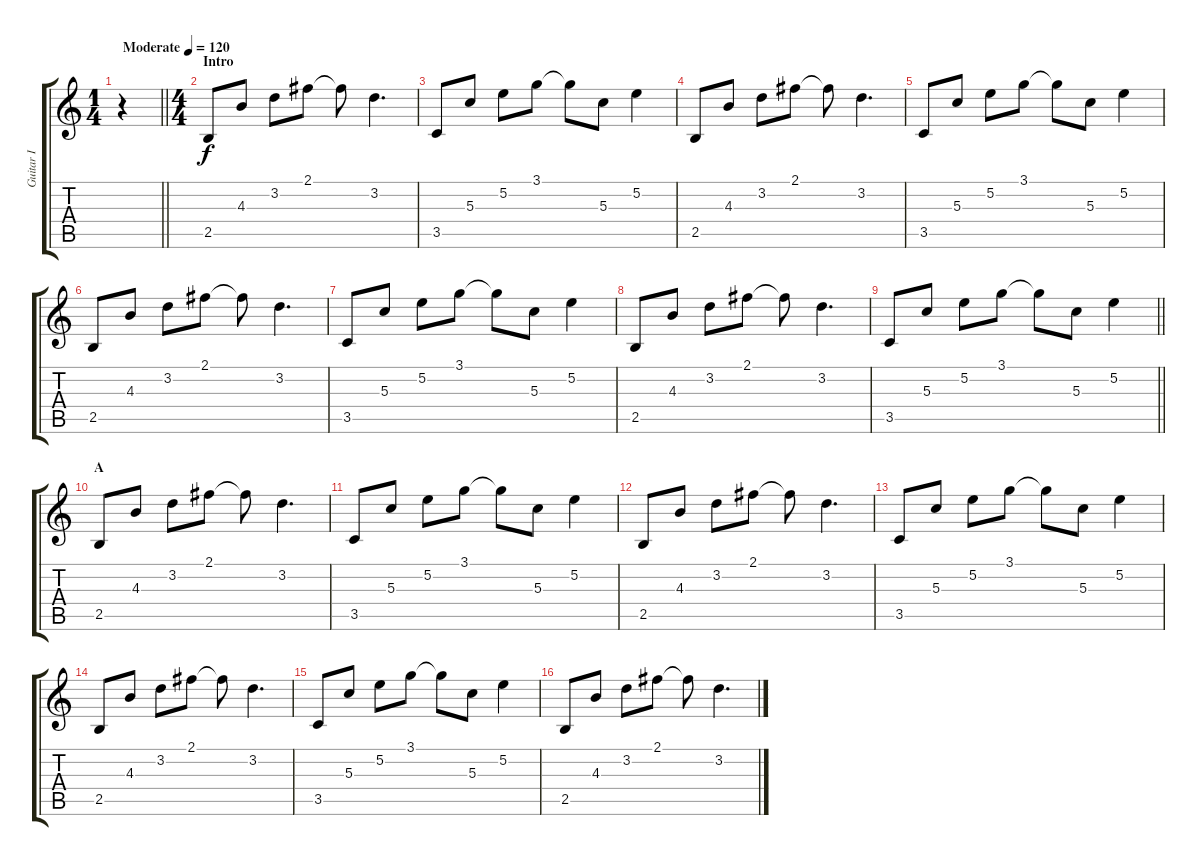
\track ("Guitar I" "Guitar I") {instrument distortionguitar}
\staff {score tabs}
\tuning (E4 B3 G3 D3 A2 E2) {hide}
\ts (1 4)
\tempo (120 "Moderate")
\clef g2
\barLineRight lightlight
\ks c
r.4{dy f instrument distortionguitar} |
\ts (4 4)
\section ("" "Intro")
2.5.8 4.3.8 3.2.8 2.1.8 2.1{t}.8 3.2.4{d} |
3.5.8 5.3.8 5.2.8 3.1.8 3.1{t}.8 5.3.8 5.2.4 |
2.5.8 4.3.8 3.2.8 2.1.8 2.1{t}.8 3.2.4{d} |
3.5.8 5.3.8 5.2.8 3.1.8 3.1{t}.8 5.3.8 5.2.4 |
2.5.8 4.3.8 3.2.8 2.1.8 2.1{t}.8 3.2.4{d} |
3.5.8 5.3.8 5.2.8 3.1.8 3.1{t}.8 5.3.8 5.2.4 |
2.5.8 4.3.8 3.2.8 2.1.8 2.1{t}.8 3.2.4{d} |
\barLineRight lightlight
3.5.8 5.3.8 5.2.8 3.1.8 3.1{t}.8 5.3.8 5.2.4 |
\section ("" "A")
2.5.8 4.3.8 3.2.8 2.1.8 2.1{t}.8 3.2.4{d} |
3.5.8 5.3.8 5.2.8 3.1.8 3.1{t}.8 5.3.8 5.2.4 |
2.5.8 4.3.8 3.2.8 2.1.8 2.1{t}.8 3.2.4{d} |
3.5.8 5.3.8 5.2.8 3.1.8 3.1{t}.8 5.3.8 5.2.4 |
2.5.8 4.3.8 3.2.8 2.1.8 2.1{t}.8 3.2.4{d} |
3.5.8 5.3.8 5.2.8 3.1.8 3.1{t}.8 5.3.8 5.2.4 |
2.5.8 4.3.8 3.2.8 2.1.8 2.1{t}.8 3.2.4{d}
